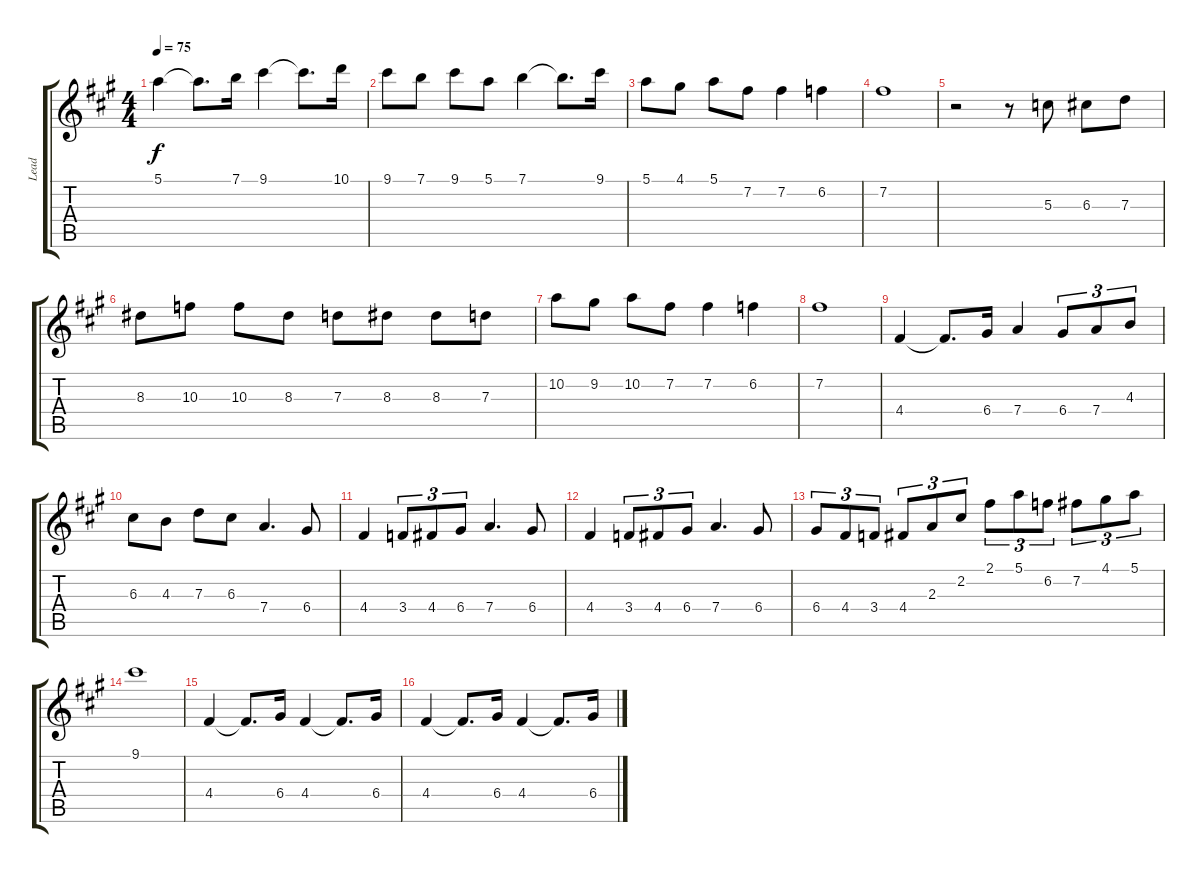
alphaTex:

\track ("Lead" "Lead") {instrument acousticguitarnylon}
\staff {score tabs}
\tuning (E4 B3 G3 D3 A2 E2) {hide}
\ts (4 4)
\tempo 75
\clef g2
\ks f#minor
5.1.4{dy f} 5.1{t}.8{d} 7.1.16 9.1.4 9.1{t}.8{d} 10.1.16 |
9.1.8 7.1.8 9.1.8 5.1.8 7.1.4 7.1{t}.8{d} 9.1.16 |
5.1.8 4.1.8 5.1.8 7.2.8 7.2.4 6.2.4 |
7.2.1 |
r.2 r.8 5.3.8 6.3.8 7.3.8 |
8.3.8 10.3.8 10.3.8 8.3.8 7.3.8 8.3.8 8.3.8 7.3.8 |
10.2.8 9.2.8 10.2.8 7.2.8 7.2.4 6.2.4 |
7.2.1 |
4.4.4 4.4{t}.8{d} 6.4.16 7.4.4 6.4.8{tu (3 2)} 7.4.8{tu (3 2)} 4.3.8{tu (3 2)} |
6.3.8 4.3.8 7.3.8 6.3.8 7.4.4{d} 6.4.8 |
4.4.4 3.4.8{tu (3 2)} 4.4.8{tu (3 2)} 6.4.8{tu (3 2)} 7.4.4{d} 6.4.8 |
4.4.4 3.4.8{tu (3 2)} 4.4.8{tu (3 2)} 6.4.8{tu (3 2)} 7.4.4{d} 6.4.8 |
6.4.8{tu (3 2)} 4.4.8{tu (3 2)} 3.4.8{tu (3 2)} 4.4.8{tu (3 2)} 2.3.8{tu (3 2)} 2.2.8{tu (3 2)} 2.1.8{tu (3 2)} 5.1.8{tu (3 2)} 6.2.8{tu (3 2)} 7.2.8{tu (3 2)} 4.1.8{tu (3 2)} 5.1.8{tu (3 2)} |
9.1.1 |
4.4.4 4.4{t}.8{d} 6.4.16 4.4.4 4.4{t}.8{d} 6.4.16 |
4.4.4 4.4{t}.8{d} 6.4.16 4.4.4 4.4{t}.8{d} 6.4.16
